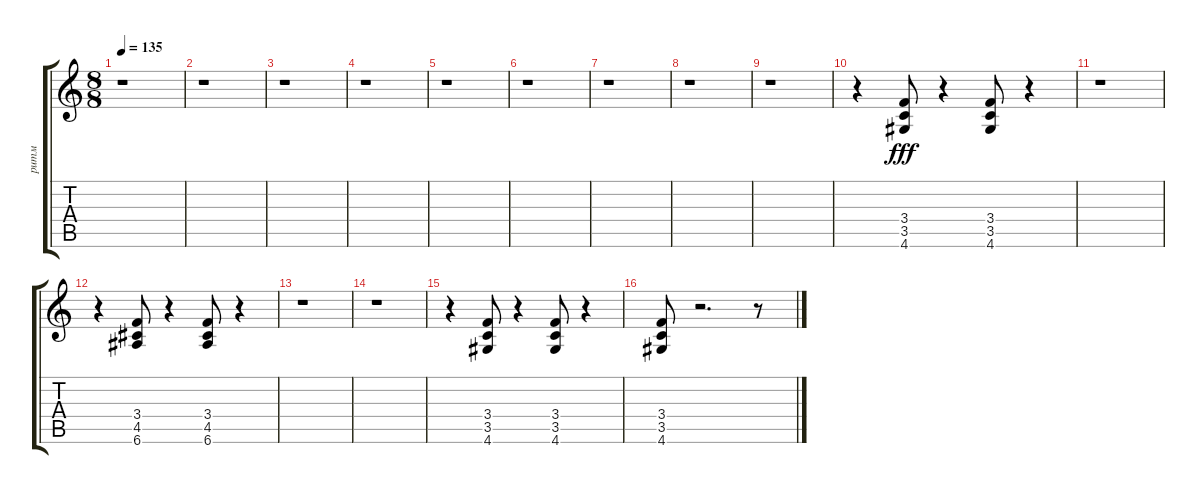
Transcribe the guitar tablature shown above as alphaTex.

\track ("ритм" "ритм") {instrument distortionguitar}
\staff {score tabs}
\tuning (E4 B3 G3 D3 A2 E2) {hide}
\ts (8 8)
\tempo 135
\clef g2
\ks c
r.1{dy fff} |
r.1 |
r.1 |
r.1 |
r.1 |
r.1 |
r.1 |
r.1 |
r.1 |
r.4 (3.4 3.5 4.6).8 r.4 (3.4 3.5 4.6).8 r.4 |
r.1 |
r.4 (3.4 4.5 6.6).8 r.4 (3.4 4.5 6.6).8 r.4 |
r.1 |
r.1 |
r.4 (3.4 3.5 4.6).8{volume 10} r.4 (3.4 3.5 4.6).8{volume 10} r.4 |
(3.4 3.5 4.6).8{volume 10} r.2{d} r.8
